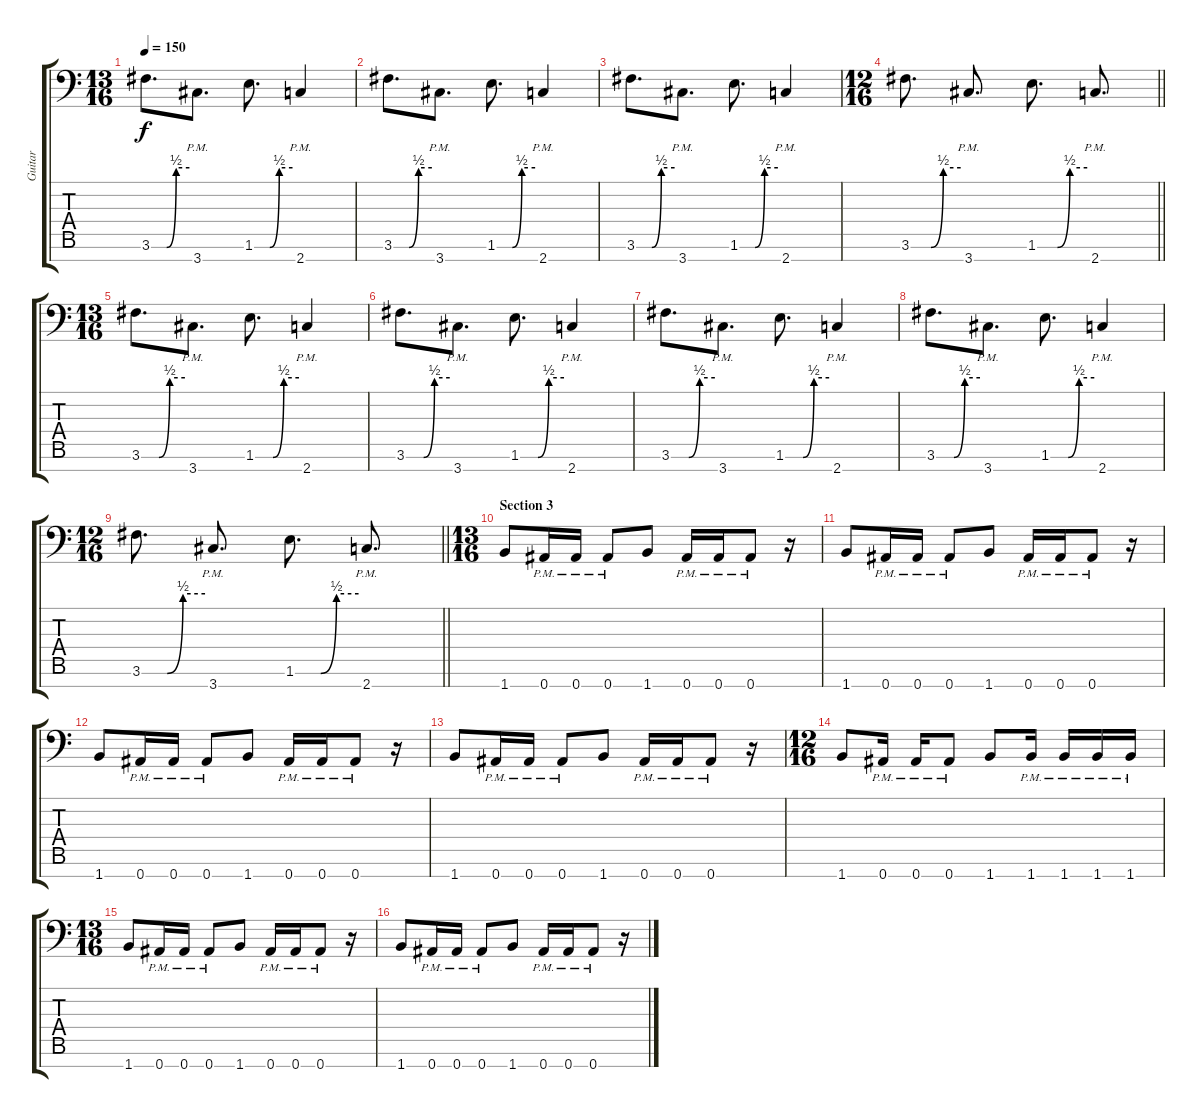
\track ("Guitar" "Guitar") {instrument overdrivenguitar}
\staff {score tabs}
\tuning (Eb4 Bb3 Gb3 Db3 Ab2 Eb2 Bb1) {hide}
\ts (13 16)
\tempo 150
\clef f4
\ks c
3.6{be (custom 0 0 24 0 39 2 60 2)}.8{d dy f} 3.7{pm}.8{d} 1.6{be (custom 0 0 24 0 39 2 60 2)}.8{d} 2.7{pm}.4 |
3.6{be (custom 0 0 24 0 39 2 60 2)}.8{d} 3.7{pm}.8{d} 1.6{be (custom 0 0 24 0 39 2 60 2)}.8{d} 2.7{pm}.4 |
3.6{be (custom 0 0 24 0 39 2 60 2)}.8{d} 3.7{pm}.8{d} 1.6{be (custom 0 0 24 0 39 2 60 2)}.8{d} 2.7{pm}.4 |
\ts (12 16)
\barLineRight lightlight
3.6{be (custom 0 0 24 0 39 2 60 2)}.8{d} 3.7{pm}.8{d} 1.6{be (custom 0 0 24 0 39 2 60 2)}.8{d} 2.7{pm}.8{d} |
\ts (13 16)
3.6{be (custom 0 0 24 0 39 2 60 2)}.8{d} 3.7{pm}.8{d} 1.6{be (custom 0 0 24 0 39 2 60 2)}.8{d} 2.7{pm}.4 |
3.6{be (custom 0 0 24 0 39 2 60 2)}.8{d} 3.7{pm}.8{d} 1.6{be (custom 0 0 24 0 39 2 60 2)}.8{d} 2.7{pm}.4 |
3.6{be (custom 0 0 24 0 39 2 60 2)}.8{d} 3.7{pm}.8{d} 1.6{be (custom 0 0 24 0 39 2 60 2)}.8{d} 2.7{pm}.4 |
3.6{be (custom 0 0 24 0 39 2 60 2)}.8{d} 3.7{pm}.8{d} 1.6{be (custom 0 0 24 0 39 2 60 2)}.8{d} 2.7{pm}.4 |
\ts (12 16)
\barLineRight lightlight
3.6{be (custom 0 0 24 0 39 2 60 2)}.8{d} 3.7{pm}.8{d} 1.6{be (custom 0 0 24 0 39 2 60 2)}.8{d} 2.7{pm}.8{d} |
\ts (13 16)
\section ("" "Section 3")
1.7.8 0.7{pm}.16 0.7{pm}.16 0.7{pm}.8 1.7.8 0.7{pm}.16 0.7{pm}.16 0.7{pm}.8 r.16 |
1.7.8 0.7{pm}.16 0.7{pm}.16 0.7{pm}.8 1.7.8 0.7{pm}.16 0.7{pm}.16 0.7{pm}.8 r.16 |
1.7.8 0.7{pm}.16 0.7{pm}.16 0.7{pm}.8 1.7.8 0.7{pm}.16 0.7{pm}.16 0.7{pm}.8 r.16 |
1.7.8 0.7{pm}.16 0.7{pm}.16 0.7{pm}.8 1.7.8 0.7{pm}.16 0.7{pm}.16 0.7{pm}.8 r.16 |
\ts (12 16)
1.7.8 0.7{pm}.16 0.7{pm}.16 0.7{pm}.8 1.7.8 1.7{pm}.16 1.7{pm}.16 1.7{pm}.16 1.7{pm}.16 |
\ts (13 16)
1.7.8 0.7{pm}.16 0.7{pm}.16 0.7{pm}.8 1.7.8 0.7{pm}.16 0.7{pm}.16 0.7{pm}.8 r.16 |
1.7.8 0.7{pm}.16 0.7{pm}.16 0.7{pm}.8 1.7.8 0.7{pm}.16 0.7{pm}.16 0.7{pm}.8 r.16
